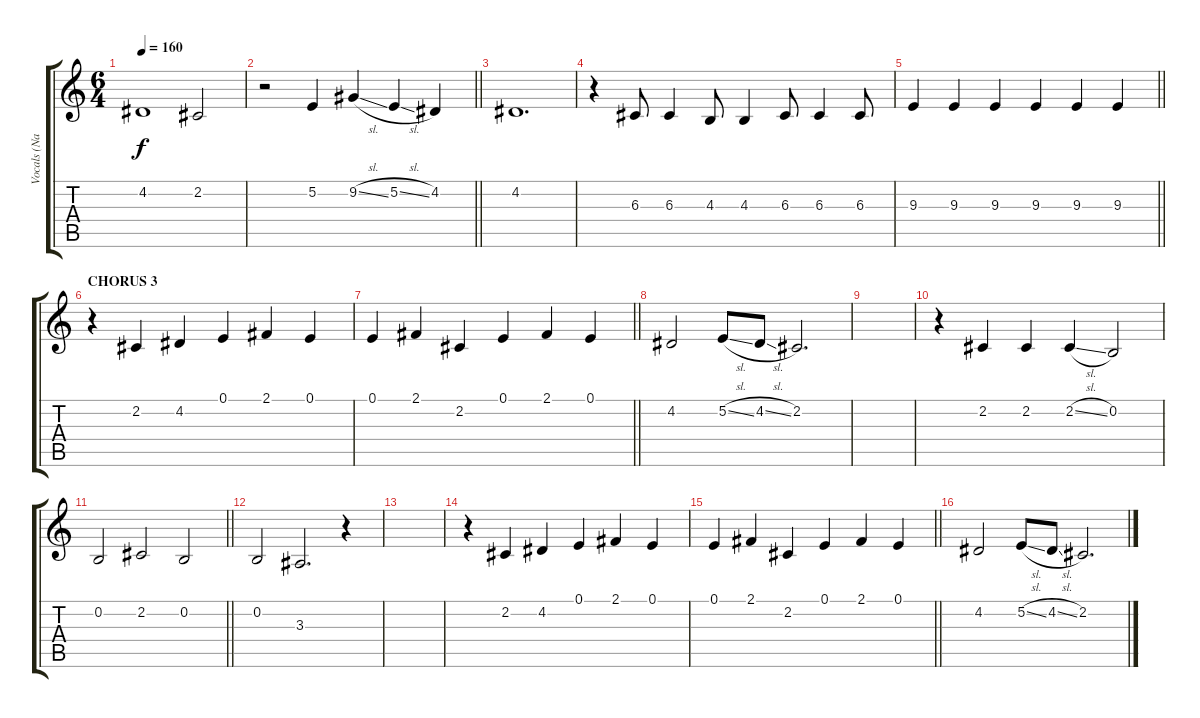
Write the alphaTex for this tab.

\track ("Vocals (Nathan Barcalow)" "Vocals (Na") {instrument altosax}
\staff {score tabs}
\tuning (E4 B3 G3 D3 A2 Db2) {hide}
\ts (6 4)
\tempo 160
\clef g2
\ks c
4.2.1{dy f} 2.2.2 |
\barLineRight lightlight
r.2 5.2.4 9.2{sl}.4 5.2{sl}.4 4.2.4 |
4.2.1{d} |
r.4 6.3.8 6.3.4 4.3.8 4.3.4 6.3.8 6.3.4 6.3.8 |
\barLineRight lightlight
9.3.4 9.3.4 9.3.4 9.3.4 9.3.4 9.3.4 |
\section ("" "CHORUS 3")
r.4 2.2.4 4.2.4 0.1.4 2.1.4 0.1.4 |
\barLineRight lightlight
0.1.4 2.1.4 2.2.4 0.1.4 2.1.4 0.1.4 |
4.2.2 5.2{sl}.8 4.2{sl}.8 2.2.2{d} |
|
r.4 2.2.4 2.2.4 2.2{sl}.4 0.2.2 |
\barLineRight lightlight
0.2.2 2.2.2 0.2.2 |
0.2.2 3.3.2{d} r.4 |
|
r.4 2.2.4 4.2.4 0.1.4 2.1.4 0.1.4 |
\barLineRight lightlight
0.1.4 2.1.4 2.2.4 0.1.4 2.1.4 0.1.4 |
4.2.2 5.2{sl}.8 4.2{sl}.8 2.2.2{d}
